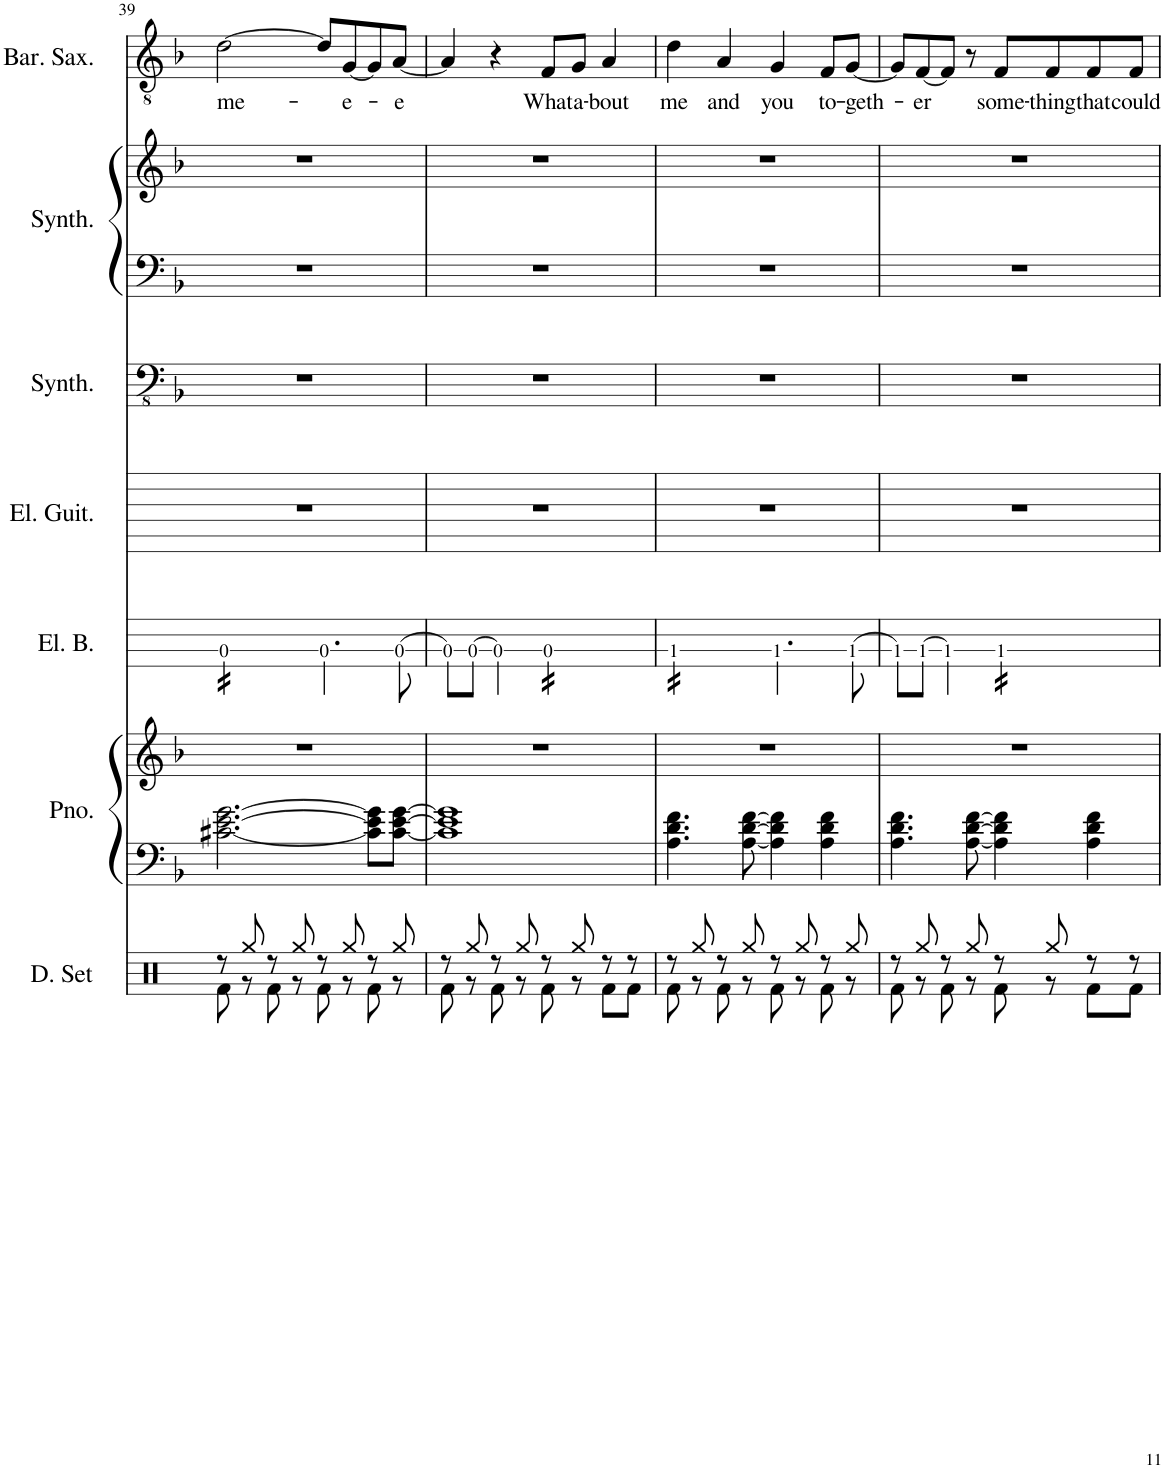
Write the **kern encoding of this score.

**kern	**kern	**kern	**kern	**kern	**kern	**kern	**kern	**kern	**text
*part7	*part6	*part6	*part5	*part4	*part3	*part2	*part2	*part1	*part1
*staff9	*staff8	*staff7	*staff6	*staff5	*staff4	*staff3	*staff2	*staff1	*staff1
*I"Drumset	*I"Piano	*	*I"Electric Bass	*I"Electric Guitar	*I"Bass Synthesizer	*I"Sine Synthesizer	*	*I"Baritone Saxophone	*
*I'D. Set	*I'Pno.	*	*I'El. B.	*I'El. Guit.	*I'Synth.	*I'Synth.	*	*I'Bar. Sax.	*
!!LO:PB:g=z
*clefX	*clefF4	*clefG2	*	*	*clefFv4	*clefF4	*clefG2	*clefGv2	*
*	*	*	*Trd7c12	*	*	*	*	*Trd12c21	*
*k[]	*k[b-]	*k[b-]	*k[b-]	*k[b-]	*k[b-]	*k[b-]	*k[b-]	*k[b-]	*
*M4/4	*M4/4	*M4/4	*M4/4	*M4/4	*M4/4	*M4/4	*M4/4	*M4/4	*
=39	=39	=39	=39	=39	=39	=39	=39	=39	=39
*^	*	*	*	*	*	*	*	*	*
!	!	!	!	!	!	!	!	!	!	!LO:LY:b
8r	8Rf\	[2.c#X\ [2.e\ [2.g\	1r	2AA\	1r	1r	1r	1r	[2d\	me-
8Rgg/	8r	.	.	.	.	.	.	.	.	.
8r	8Rf\	.	.	.	.	.	.	.	.	.
8Rgg/	8r	.	.	.	.	.	.	.	.	.
8r	8Rf\	.	.	4.AA\	.	.	.	.	8d/L]	.
!	!	!	!	!	!	!	!	!	!	!LO:LY:b
8Rgg/	8r	.	.	.	.	.	.	.	[8G/	e-
8r	8Rf\	8c#\] 8e\] 8g\]L	.	.	.	.	.	.	8G/]	.
!	!	!	!	!	!	!	!	!	!	!LO:LY:b
8Rgg/	8r	[8c#\ [8e\ [8g\J	.	[8AA\	.	.	.	.	[8A/J	-e
=40	=40	=40	=40	=40	=40	=40	=40	=40	=40	=40
8r	8Rf\	1c#] 1e] 1g]	1r	8AA\L]	1r	1r	1r	1r	4A/]	.
8Rgg/	8r	.	.	[8AA\J	.	.	.	.	.	.
8r	8Rf\	.	.	4AA\]	.	.	.	.	4r	.
8Rgg/	8r	.	.	.	.	.	.	.	.	.
!	!	!	!	!	!	!	!	!	!	!LO:LY:b
8r	8Rf\	.	.	2AA\	.	.	.	.	8F/L	What
!	!	!	!	!	!	!	!	!	!	!LO:LY:b
8Rgg/	8r	.	.	.	.	.	.	.	8G/J	a-
!	!	!	!	!	!	!	!	!	!	!LO:LY:b
8r	8Rf\L	.	.	.	.	.	.	.	4A/	-bout
8r	8Rf\J	.	.	.	.	.	.	.	.	.
=41	=41	=41	=41	=41	=41	=41	=41	=41	=41	=41
!	!	!	!	!	!	!	!	!	!	!LO:LY:b
8r	8Rf\	4.A\ 4.d\ 4.f\	1r	2BB-\	1r	1r	1r	1r	4d\	me
8Rgg/	8r	.	.	.	.	.	.	.	.	.
!	!	!	!	!	!	!	!	!	!	!LO:LY:b
8r	8Rf\	.	.	.	.	.	.	.	4A/	and
8Rgg/	8r	[8A\ [8d\ [8f\	.	.	.	.	.	.	.	.
!	!	!	!	!	!	!	!	!	!	!LO:LY:b
8r	8Rf\	4A\] 4d\] 4f\]	.	4.BB-\	.	.	.	.	4G/	you
8Rgg/	8r	.	.	.	.	.	.	.	.	.
!	!	!	!	!	!	!	!	!	!	!LO:LY:b
8r	8Rf\	4A\ 4d\ 4f\	.	.	.	.	.	.	8F/L	to-
!	!	!	!	!	!	!	!	!	!	!LO:LY:b
8Rgg/	8r	.	.	[8BB-\	.	.	.	.	[8G/J	-geth-
=42	=42	=42	=42	=42	=42	=42	=42	=42	=42	=42
8r	8Rf\	4.A\ 4.d\ 4.f\	1r	8BB-\L]	1r	1r	1r	1r	8G/L]	.
!	!	!	!	!	!	!	!	!	!	!LO:LY:b
8Rgg/	8r	.	.	[8BB-\J	.	.	.	.	[8F/	-er
8r	8Rf\	.	.	4BB-\]	.	.	.	.	8F/J]	.
8Rgg/	8r	[8A\ [8d\ [8f\	.	.	.	.	.	.	8r	.
!	!	!	!	!	!	!	!	!	!	!LO:LY:b
8r	8Rf\	4A\] 4d\] 4f\]	.	2BB-\	.	.	.	.	8F/L	some-
!	!	!	!	!	!	!	!	!	!	!LO:LY:b
8Rgg/	8r	.	.	.	.	.	.	.	8F/	-thing
!	!	!	!	!	!	!	!	!	!	!LO:LY:b
8r	8Rf\L	4A\ 4d\ 4f\	.	.	.	.	.	.	8F/	that
!	!	!	!	!	!	!	!	!	!	!LO:LY:b
8r	8Rf\J	.	.	.	.	.	.	.	8F/J	could
*v	*v	*	*	*	*	*	*	*	*	*
=	=	=	=	=	=	=	=	=	=
*-	*-	*-	*-	*-	*-	*-	*-	*-	*-
